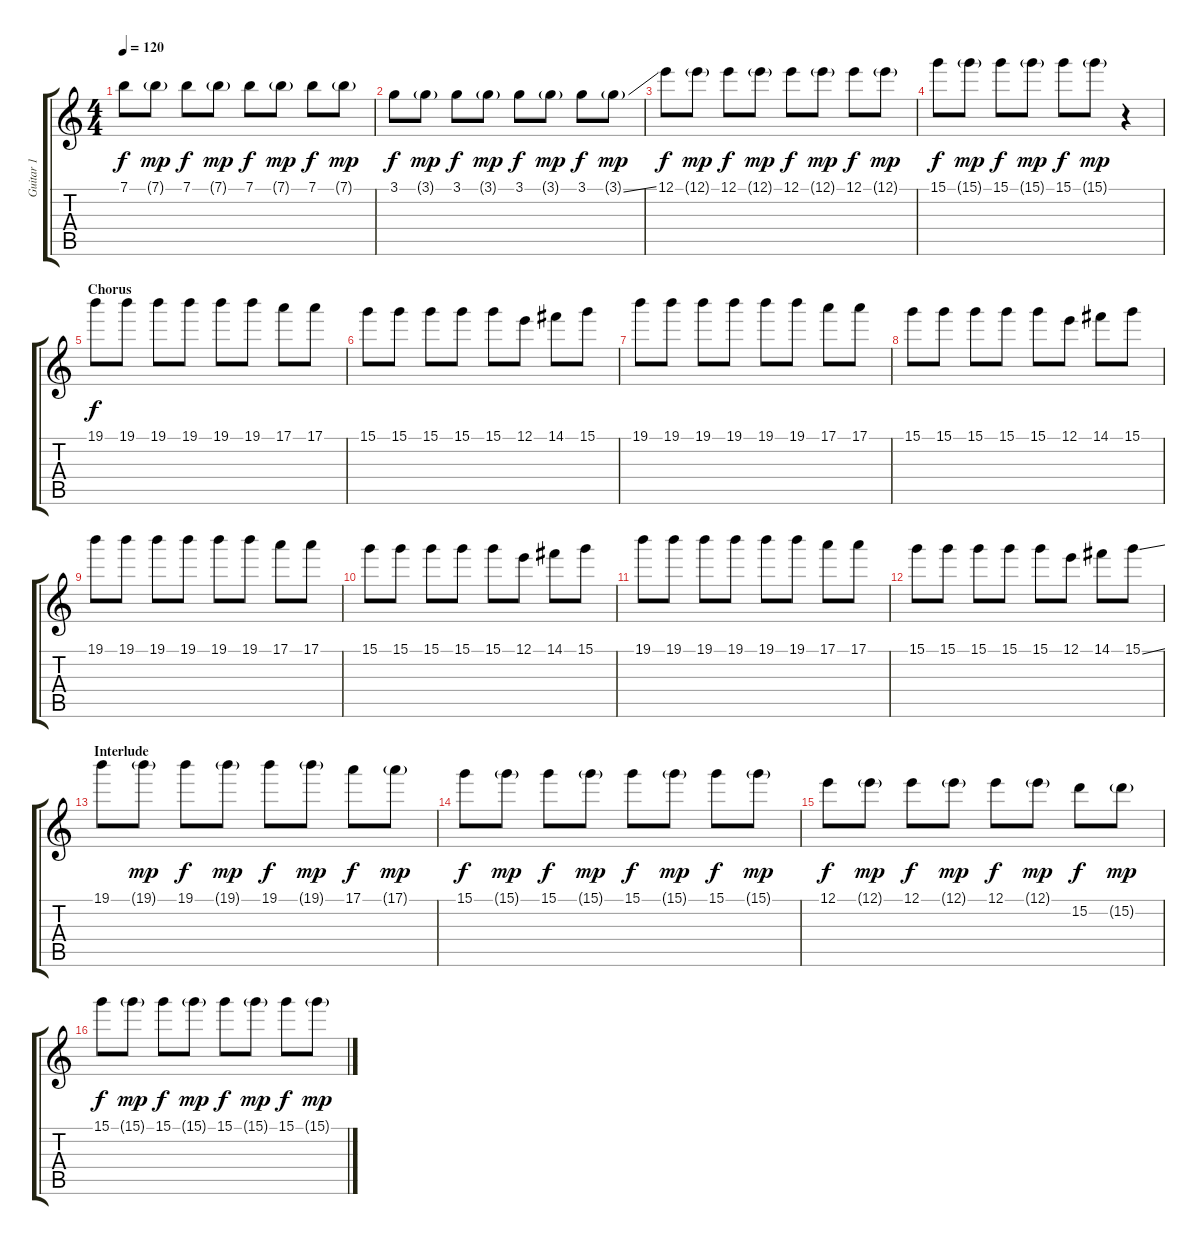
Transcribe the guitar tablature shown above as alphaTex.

\track ("Guitar 1" "Guitar 1") {instrument distortionguitar}
\staff {score tabs}
\tuning (E4 B3 G3 D3 A2 E2) {hide}
\ts (4 4)
\tempo 120
\clef g2
\ks c
7.1.8{dy f} 7.1{g}.8{dy mp} 7.1.8{dy f} 7.1{g}.8{dy mp} 7.1.8{dy f} 7.1{g}.8{dy mp} 7.1.8{dy f} 7.1{g}.8{dy mp} |
3.1.8{dy f} 3.1{g}.8{dy mp} 3.1.8{dy f} 3.1{g}.8{dy mp} 3.1.8{dy f} 3.1{g}.8{dy mp} 3.1.8{dy f} 3.1{ss g}.8{dy mp} |
12.1.8{dy f} 12.1{g}.8{dy mp} 12.1.8{dy f} 12.1{g}.8{dy mp} 12.1.8{dy f} 12.1{g}.8{dy mp} 12.1.8{dy f} 12.1{g}.8{dy mp} |
15.1.8{dy f} 15.1{g}.8{dy mp} 15.1.8{dy f} 15.1{g}.8{dy mp} 15.1.8{dy f} 15.1{g}.8{dy mp} r.4 |
\section ("" "Chorus")
19.1.8{dy f} 19.1.8 19.1.8 19.1.8 19.1.8 19.1.8 17.1.8 17.1.8 |
15.1.8 15.1.8 15.1.8 15.1.8 15.1.8 12.1.8 14.1.8 15.1.8 |
19.1.8 19.1.8 19.1.8 19.1.8 19.1.8 19.1.8 17.1.8 17.1.8 |
15.1.8 15.1.8 15.1.8 15.1.8 15.1.8 12.1.8 14.1.8 15.1.8 |
19.1.8 19.1.8 19.1.8 19.1.8 19.1.8 19.1.8 17.1.8 17.1.8 |
15.1.8 15.1.8 15.1.8 15.1.8 15.1.8 12.1.8 14.1.8 15.1.8 |
19.1.8 19.1.8 19.1.8 19.1.8 19.1.8 19.1.8 17.1.8 17.1.8 |
15.1.8 15.1.8 15.1.8 15.1.8 15.1.8 12.1.8 14.1.8 15.1{ss}.8 |
\section ("" "Interlude")
19.1.8 19.1{g}.8{dy mp} 19.1.8{dy f} 19.1{g}.8{dy mp} 19.1.8{dy f} 19.1{g}.8{dy mp} 17.1.8{dy f} 17.1{g}.8{dy mp} |
15.1.8{dy f} 15.1{g}.8{dy mp} 15.1.8{dy f} 15.1{g}.8{dy mp} 15.1.8{dy f} 15.1{g}.8{dy mp} 15.1.8{dy f} 15.1{g}.8{dy mp} |
12.1.8{dy f} 12.1{g}.8{dy mp} 12.1.8{dy f} 12.1{g}.8{dy mp} 12.1.8{dy f} 12.1{g}.8{dy mp} 15.2.8{dy f} 15.2{g}.8{dy mp} |
15.1.8{dy f} 15.1{g}.8{dy mp} 15.1.8{dy f} 15.1{g}.8{dy mp} 15.1.8{dy f} 15.1{g}.8{dy mp} 15.1.8{dy f} 15.1{g}.8{dy mp}
